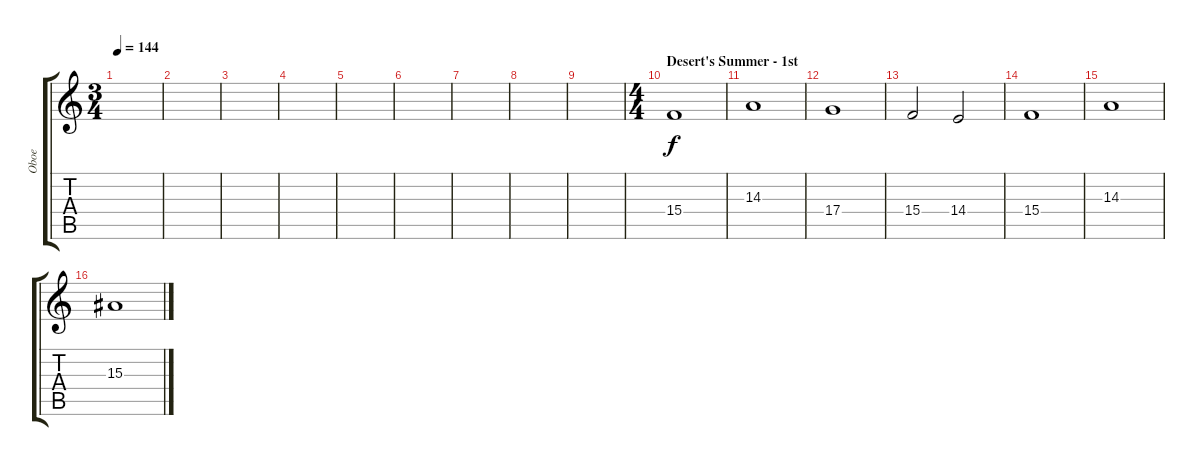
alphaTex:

\track ("Oboe" "Oboe") {instrument oboe}
\staff {score tabs}
\tuning (E4 B3 G3 D3 A2 E2) {hide}
\ts (3 4)
\tempo 144
\clef g2
\ks c
|
|
|
|
|
|
|
|
|
\ts (4 4)
\section ("" "Desert's Summer - 1st")
15.4.1 |
14.3.1 |
17.4.1 |
15.4.2 14.4.2 |
15.4.1 |
14.3.1 |
15.3.1
